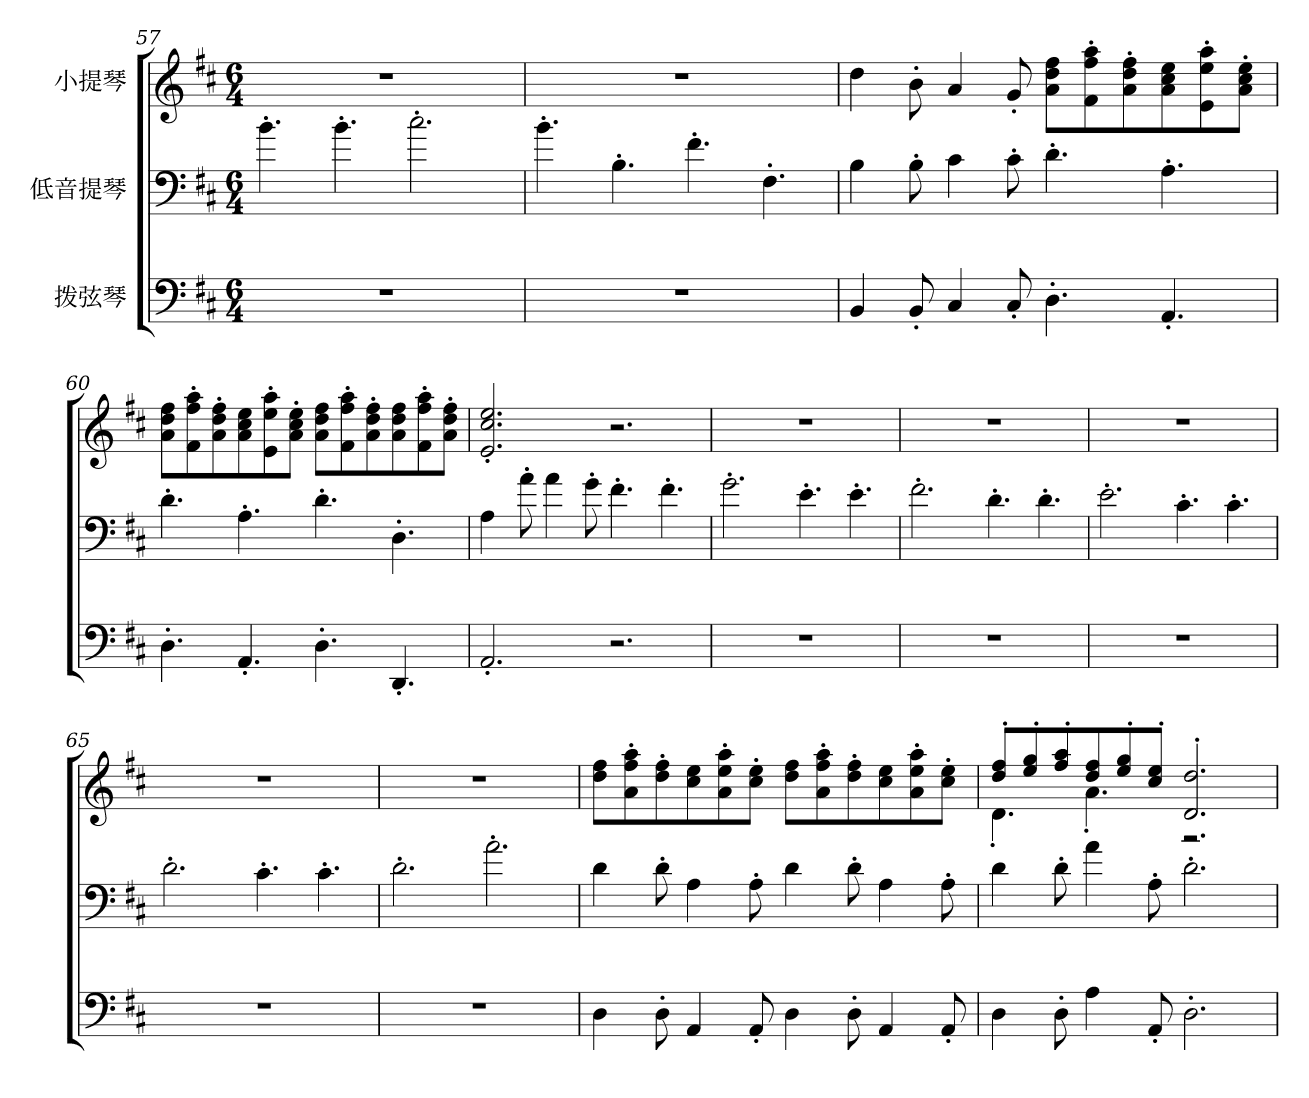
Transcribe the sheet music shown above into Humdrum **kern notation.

**kern	**kern	**kern
*part3	*part2	*part1
*staff3	*staff2	*staff1
*I"拨弦琴	*I"低音提琴	*I"小提琴
!!LO:PB:g=z
*clefF4	*clefF4	*clefG2
*	*ITrd7c12	*
*k[f#c#]	*k[f#c#]	*k[f#c#]
*M6/4	*M6/4	*M6/4
=57	=57	=57
1.r	4.B'\	1.r
.	4.B'\	.
.	2.c#'\	.
=58	=58	=58
1.r	4.B'\	1.r
.	4.BB'\	.
.	4.F#'\	.
.	4.FF#'\	.
=59	=59	=59
4BB/	4BB\	4dd\
8BB'/	8BB'\	8b'\
4C#/	4C#\	4a/
8C#'/	8C#'\	8g'/
4.D'\	4.D'\	8a\ 8dd\ 8ff#\L
.	.	8f#\' 8ff#\' 8aa\'
.	.	8a\' 8dd\' 8ff#\'
4.AA'/	4.AA'\	8a\ 8cc#\ 8ee\
.	.	8e\' 8ee\' 8aa\'
.	.	8a\' 8cc#\' 8ee\'J
=60	=60	=60
4.D'\	4.D'\	8a\ 8dd\ 8ff#\L
.	.	8f#\' 8ff#\' 8aa\'
.	.	8a\' 8dd\' 8ff#\'
4.AA'/	4.AA'\	8a\ 8cc#\ 8ee\
.	.	8e\' 8ee\' 8aa\'
.	.	8a\' 8cc#\' 8ee\'J
4.D'\	4.D'\	8a\ 8dd\ 8ff#\L
.	.	8f#\' 8ff#\' 8aa\'
.	.	8a\' 8dd\' 8ff#\'
4.DD'/	4.DD'\	8a\ 8dd\ 8ff#\
.	.	8f#\' 8ff#\' 8aa\'
.	.	8a\' 8dd\' 8ff#\'J
!!LO:LB:g=z
=61	=61	=61
2.AA'/	4AA\	2.e/' 2.cc#/' 2.ee/'
.	8A'\	.
.	4A\	.
.	8G'\	.
2.r	4.F#'\	2.r
.	4.F#'\	.
=62	=62	=62
1.r	2.G'\	1.r
.	4.E'\	.
.	4.E'\	.
=63	=63	=63
1.r	2.F#'\	1.r
.	4.D'\	.
.	4.D'\	.
=64	=64	=64
1.r	2.E'\	1.r
.	4.C#'\	.
.	4.C#'\	.
=65	=65	=65
1.r	2.D'\	1.r
.	4.C#'\	.
.	4.C#'\	.
=66	=66	=66
1.r	2.D'\	1.r
.	2.A'\	.
!!LO:LB:g=z
=67	=67	=67
4D\	4D\	8dd\ 8ff#\L
.	.	8a\' 8ff#\' 8aa\'
8D'\	8D'\	8dd\' 8ff#\'
4AA/	4AA\	8cc#\ 8ee\
.	.	8a\' 8ee\' 8aa\'
8AA'/	8AA'\	8cc#\' 8ee\'J
4D\	4D\	8dd\ 8ff#\L
.	.	8a\' 8ff#\' 8aa\'
8D'\	8D'\	8dd\' 8ff#\'
4AA/	4AA\	8cc#\ 8ee\
.	.	8a\' 8ee\' 8aa\'
8AA'/	8AA'\	8cc#\' 8ee\'J
=68	=68	=68
*	*	*^
4D\	4D\	8dd/' 8ff#/'L	4.d'\
.	.	8ee/' 8gg/'	.
8D'\	8D'\	8ff#/' 8aa/'	.
4A\	4A\	8dd/ 8ff#/	4.a'\
.	.	8ee/' 8gg/'	.
8AA'/	8AA'\	8cc#/' 8ee/'J	.
2.D'\	2.D'\	2.d/' 2.dd/'	2.r
*	*	*v	*v
=	=	=
*-	*-	*-
